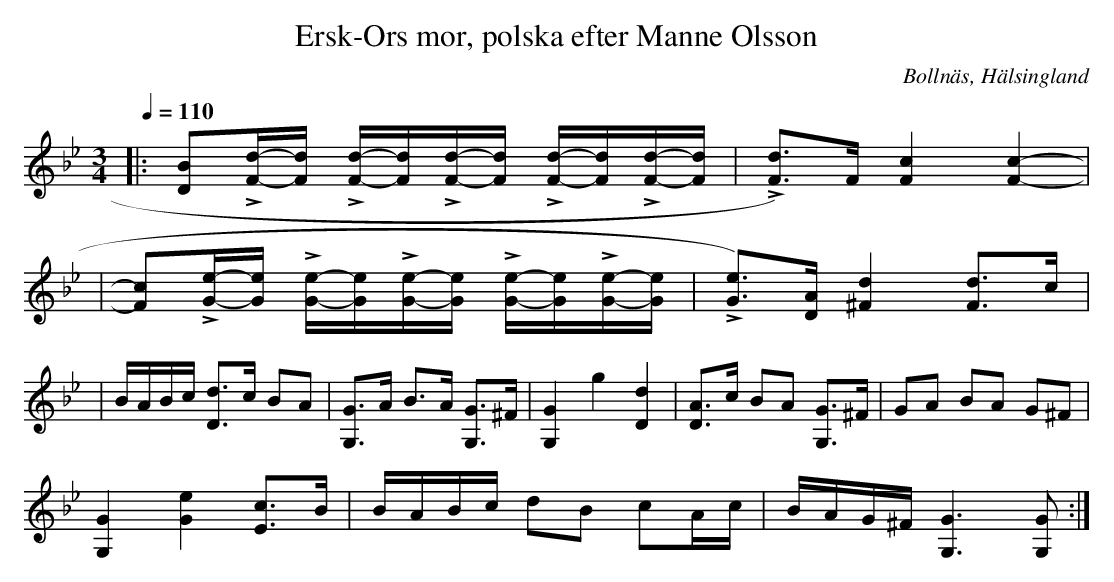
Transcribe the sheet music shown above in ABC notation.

X:1
T: Ersk-Ors mor, polska efter Manne Olsson
O:Bollnäs, Hälsingland
M:3/4
L:1/8
Q:1/4=110
K:Gm
|:[D B]L[F/d/]-[F/d/] L[F/d/]-[F/d/]L[F/d/]-[F/d/] L[F/d/]-[F/d/]L[F/d/]-[F/d/]|L[F d])>F [-F2 c2] [F2 c2]-|
|[F c]L[G/e/]-[G/e/] L[G/e/]-[G/e/]L[G/e/]-[G/e/] L[G/e/]-[G/e/]L[G/e/]-[G/e/]|L[Ge])>[D A] [^F2 d2] [F d]>c|
|B/A/B/c/ [D d]>c BA|[G, G]>A B>A [G, G]>^F|[G,2 G2] g2 [D2 d2]|[D A]>c BA [G, G]>^F|GA BA G^F|
[G,2 G2] [G2 e2] [E c]>B|B/A/B/c/ dB cA/c/|B/A/G/^F/ [G,3 G3][G, G]:|
